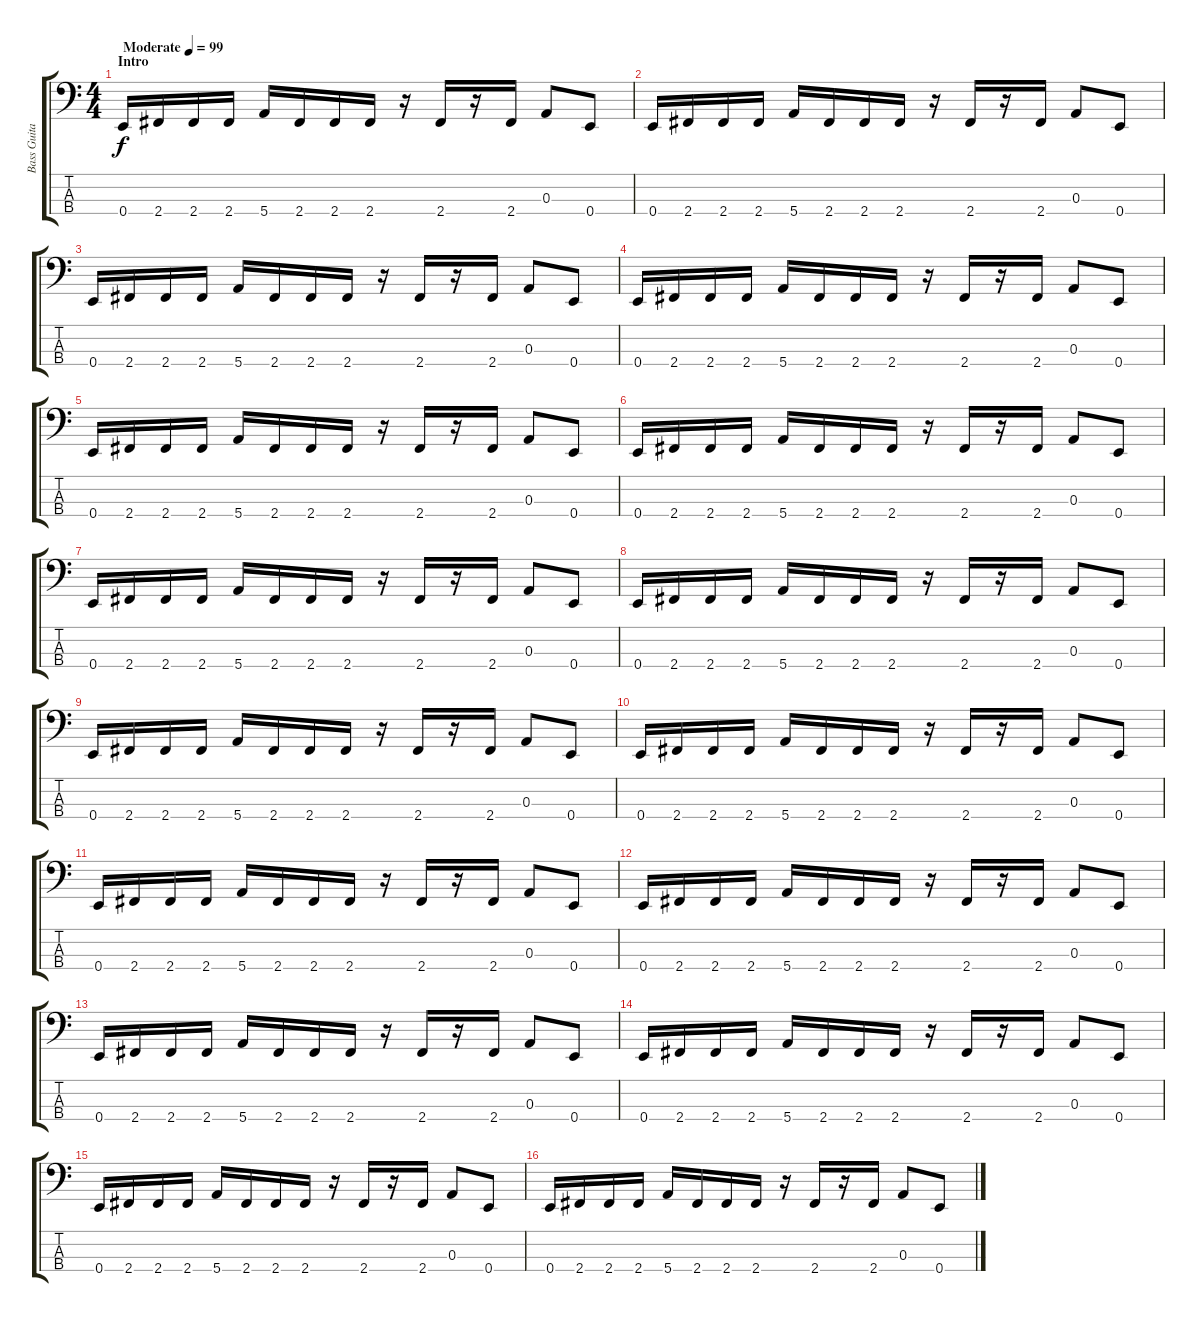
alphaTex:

\track ("Bass Guitar" "Bass Guita") {instrument electricbassfinger}
\staff {score tabs}
\tuning (G2 D2 A1 E1) {hide}
\ts (4 4)
\section ("" "Intro")
\tempo (99 "Moderate")
\clef f4
\ks c
0.4.16{dy f volume 0 instrument electricbassfinger} 2.4.16{volume 13} 2.4.16 2.4.16 5.4.16 2.4.16 2.4.16 2.4.16 r.16 2.4.16 r.16 2.4.16 0.3.8 0.4.8 |
0.4.16 2.4.16 2.4.16 2.4.16 5.4.16 2.4.16 2.4.16 2.4.16 r.16 2.4.16 r.16 2.4.16 0.3.8 0.4.8 |
0.4.16 2.4.16 2.4.16 2.4.16 5.4.16 2.4.16 2.4.16 2.4.16 r.16 2.4.16 r.16 2.4.16 0.3.8 0.4.8 |
0.4.16 2.4.16 2.4.16 2.4.16 5.4.16 2.4.16 2.4.16 2.4.16 r.16 2.4.16 r.16 2.4.16 0.3.8 0.4.8 |
0.4.16{volume 16} 2.4.16 2.4.16 2.4.16 5.4.16 2.4.16 2.4.16 2.4.16 r.16 2.4.16 r.16 2.4.16 0.3.8 0.4.8 |
0.4.16 2.4.16 2.4.16 2.4.16 5.4.16 2.4.16 2.4.16 2.4.16 r.16 2.4.16 r.16 2.4.16 0.3.8 0.4.8 |
0.4.16 2.4.16 2.4.16 2.4.16 5.4.16 2.4.16 2.4.16 2.4.16 r.16 2.4.16 r.16 2.4.16 0.3.8 0.4.8 |
0.4.16 2.4.16 2.4.16 2.4.16 5.4.16 2.4.16 2.4.16 2.4.16 r.16 2.4.16 r.16 2.4.16 0.3.8 0.4.8 |
0.4.16 2.4.16 2.4.16 2.4.16 5.4.16 2.4.16 2.4.16 2.4.16 r.16 2.4.16 r.16 2.4.16 0.3.8 0.4.8 |
0.4.16 2.4.16 2.4.16 2.4.16 5.4.16 2.4.16 2.4.16 2.4.16 r.16 2.4.16 r.16 2.4.16 0.3.8 0.4.8 |
0.4.16 2.4.16 2.4.16 2.4.16 5.4.16 2.4.16 2.4.16 2.4.16 r.16 2.4.16 r.16 2.4.16 0.3.8 0.4.8 |
0.4.16 2.4.16 2.4.16 2.4.16 5.4.16 2.4.16 2.4.16 2.4.16 r.16 2.4.16 r.16 2.4.16 0.3.8 0.4.8 |
0.4.16 2.4.16 2.4.16 2.4.16 5.4.16 2.4.16 2.4.16 2.4.16 r.16 2.4.16 r.16 2.4.16 0.3.8 0.4.8 |
0.4.16 2.4.16 2.4.16 2.4.16 5.4.16 2.4.16 2.4.16 2.4.16 r.16 2.4.16 r.16 2.4.16 0.3.8 0.4.8 |
0.4.16 2.4.16 2.4.16 2.4.16 5.4.16 2.4.16 2.4.16 2.4.16 r.16 2.4.16 r.16 2.4.16 0.3.8 0.4.8 |
0.4.16 2.4.16 2.4.16 2.4.16 5.4.16 2.4.16 2.4.16 2.4.16 r.16 2.4.16 r.16 2.4.16 0.3.8 0.4.8
